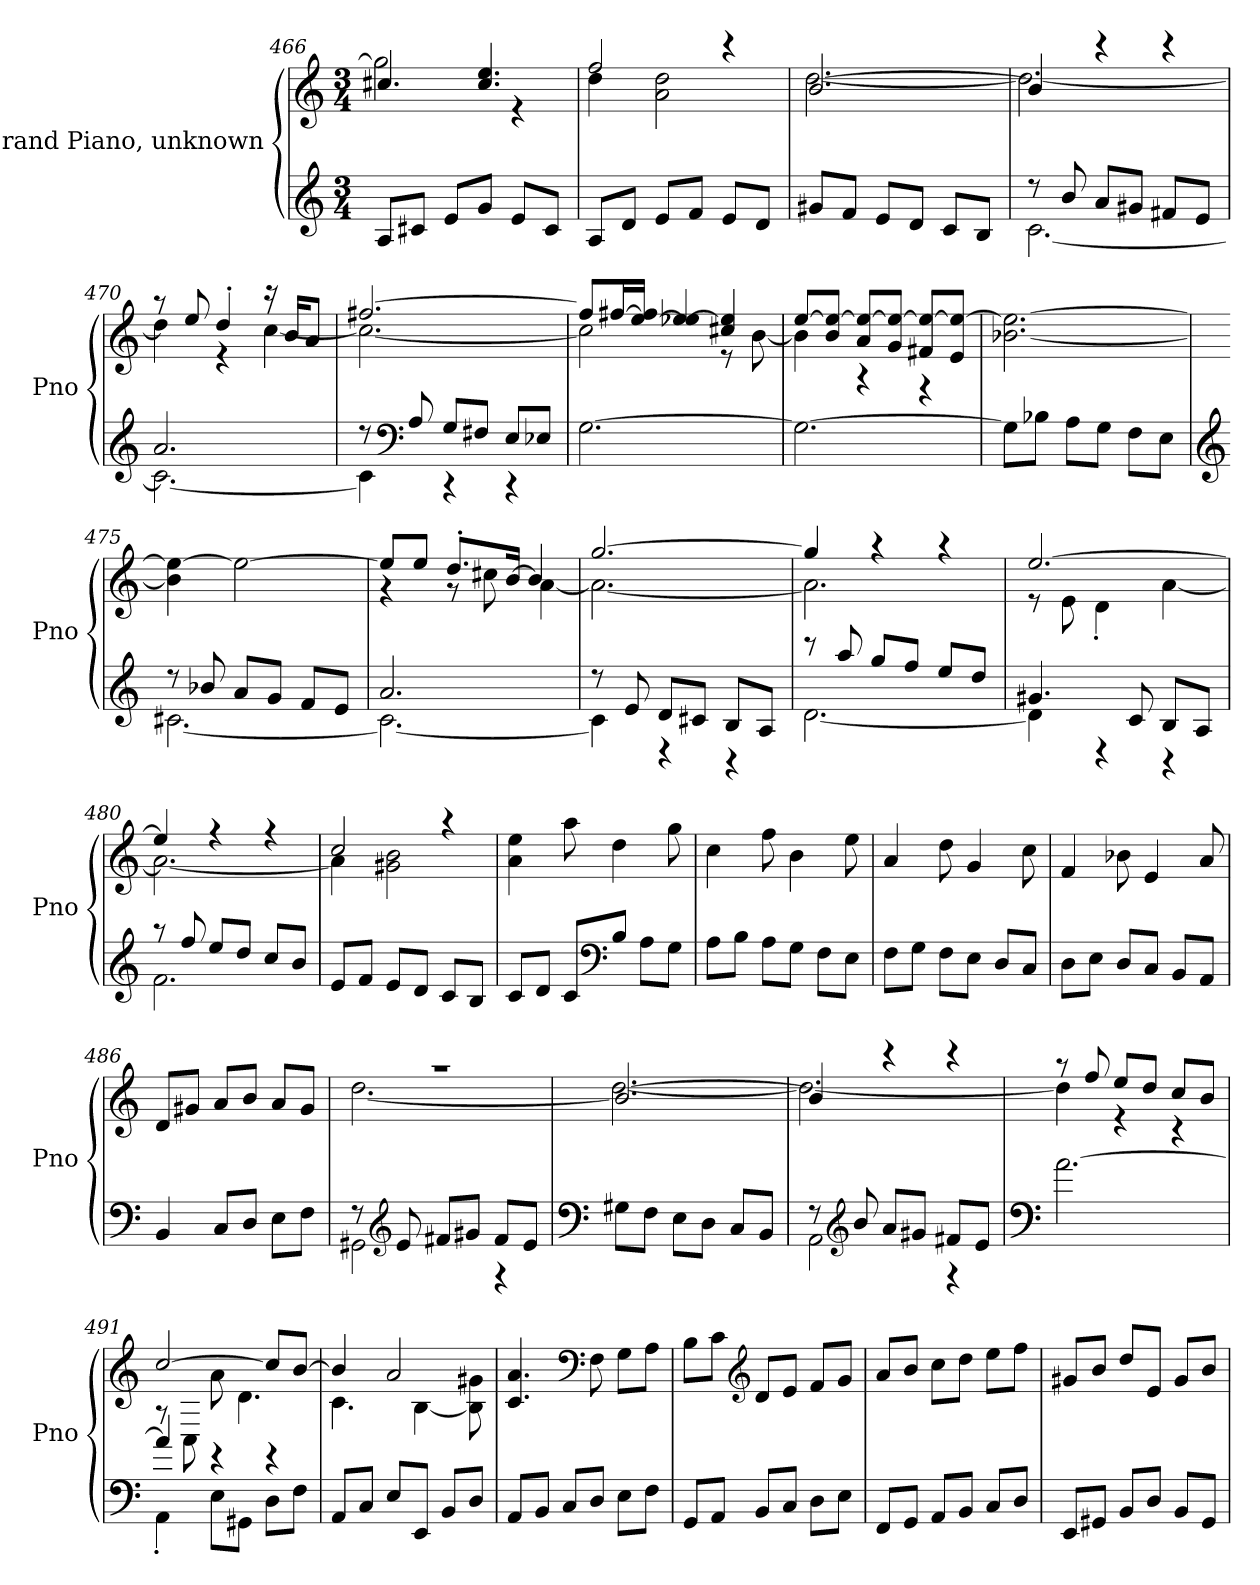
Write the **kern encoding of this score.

**kern	**kern
*part1	*part1
*staff2	*staff1
*I"Grand Piano, unknown	*
*I'Pno	*
*clefG2	*clefG2
*k[]	*k[]
*M3/4	*M3/4
=466	=466
*	*^
8A/L	4.cc#X/	2gg\]
8c#X/J	.	.
8e/L	.	.
8g/J	4.cc#/ 4.ee/	.
8e/L	.	4r
8c#/J	.	.
=467	=467	=467
8A/L	2ff/	4dd\
8d/J	.	.
8e/L	.	2a\ 2dd\
8f/J	.	.
8e/L	4r	.
8d/J	.	.
!!LO:LB:g=z	!!
=468	=468	=468
8g#X/L	[2.b/	[2.dd\
8f/J	.	.
8e/L	.	.
8d/J	.	.
8c/L	.	.
8B/J	.	.
=469	=469	=469
*^	*	*
8r	[2.c\	4b/]	2.dd\_
8b/	.	.	.
8a/L	.	4r	.
8g#X/J	.	.	.
8f#X/L	.	4r	.
8e/J	.	.	.
=470	=470	=470	=470
2.a/	2.c\_	8r	4dd\]
.	.	8ee/	.
.	.	4dd'/	4r
.	.	16r	[4cc\
.	.	16b/KL	.
.	.	8a/J	.
=471	=471	=471	=471
8r	4c\]	[2.ff#X/	2.cc\_
*clefF4	*	*	*
8A/	.	.	.
8G/L	4r	.	.
8F#X/J	.	.	.
8E/L	4r	.	.
8E-X/J	.	.	.
*v	*v	*	*
=472	=472	=472
[2.G\	8ff#/L]	2cc\]
.	[16ff#X/L	.
.	[16ee/ 16ff#/]JJ	.
.	[4ee-X/ 4ee/]	.
.	4cc#X/ 4ee-/]	8r
.	.	[8b\
!!LO:LB:g=z	!!
=473	=473	=473
2.G\_	[8ee/L	4b\]
.	8b/ 8ee/_J	.
.	8a/ 8ee/_L	4r
.	8g/ 8ee/_J	.
.	8f#X/ 8ee/_L	4r
.	8e/ 8ee/_J	.
*	*v	*v
=474	=474
8G\L]	[2.b-X\ 2.ee\_
8B-X\J	.
8A\L	.
8G\J	.
8F\L	.
8E\J	.
=475	=475
*clefG2	*
*^	*
8r	[2.c#X\	4b-\] 4ee\_
8b-X/	.	.
8a/L	.	2ee\_
8g/J	.	.
8f/L	.	.
8e/J	.	.
=476	=476	=476
*	*	*^
2.a/	2.c#\_	8ee/L]	4r
.	.	8ee/J	.
.	.	8.dd'/L	8r
.	.	.	8cc#X\
.	.	[16b/Jk	.
.	.	4b/]	[4a\
=477	=477	=477	=477
8r	4c#\]	[2.gg/	2.a\_
8e/	.	.	.
8d/L	4r	.	.
8c#X/J	.	.	.
8B/L	4r	.	.
8A/J	.	.	.
!!LO:LB:g=z	!!
=478	=478	=478	=478
8r	[2.d\	4gg/]	2.a\]
8aa/	.	.	.
8gg/L	.	4r	.
8ff/J	.	.	.
8ee/L	.	4r	.
8dd/J	.	.	.
=479	=479	=479	=479
4.g#X/	4d\]	[2.ee/	8r
.	.	.	8e\
.	4r	.	4d'\
8c/	.	.	.
8B/L	4r	.	[4a\
8A/J	.	.	.
=480	=480	=480	=480
8r	2.f\	4ee/]	2.a\_
8ff/	.	.	.
8ee/L	.	4r	.
8dd/J	.	.	.
8cc/L	.	4r	.
8b/J	.	.	.
*v	*v	*	*
=481	=481	=481
8e/L	2cc/	4a\]
8f/J	.	.
8e/L	.	2g#X\ 2b\
8d/J	.	.
8c/L	4r	.
8B/J	.	.
*	*v	*v
=482	=482
8c/L	4a\ 4ee\
8d/J	.
8c/L	8aa\
*clefF4	*
8B/J	4dd\
8A\L	.
8G\J	8gg\
=483	=483
8A\L	4cc\
8B\J	.
8A\L	8ff\
8G\J	4b\
8F\L	.
8E\J	8ee\
!!LO:PB:g=z
=484	=484
8F\L	4a/
8G\J	.
8F\L	8dd\
8E\J	4g/
8D/L	.
8C/J	8cc\
=485	=485
8D\L	4f/
8E\J	.
8D/L	8b-X\
8C/J	4e/
8BB/L	.
8AA/J	8a/
=486	=486
4BB/	8d/L
.	8g#X/J
8C/L	8a/L
8D/J	8b/J
8E\L	8a/L
8F\J	8g#/J
=487	=487
*^	*^
8r	2GG#X\	2.r	[2.dd\
*clefG2	*	*	*
8e/	.	.	.
8f#X/L	.	.	.
8g#X/J	.	.	.
8f#/L	4r	.	.
8e/J	.	.	.
*v	*v	*	*
=488	=488	=488
*clefF4	*	*
8G#X\L	[2.b/	2.dd\_
8F\J	.	.
8E\L	.	.
8D\J	.	.
8C/L	.	.
8BB/J	.	.
!!LO:LB:g=z	!!
=489	=489	=489
*^	*	*
8r	2AA\	4b/]	2.dd\_
*clefG2	*	*	*
8b/	.	.	.
8a/L	.	4r	.
8g#X/J	.	.	.
8f#X/L	4r	4r	.
8e/J	.	.	.
*v	*v	*	*
=490	=490	=490
*clefF4	*	*
[2.a\	8r	4dd\]
.	8ff/	.
.	8ee/L	4r
.	8dd/J	.
.	8cc/L	4r
.	8b/J	.
=491	=491	=491
*^	*	*
4a/]	4AA'\	[2cc/	8r
.	.	.	8C\
4r	8E\L	.	8a\
.	8GG#X\J	.	4.d\
4r	8D\L	8cc/L]	.
.	8F\J	[8b/J	.
*v	*v	*	*
=492	=492	=492
8AA/L	4b/]	4.c\
8C/J	.	.
8E/L	2a/	.
8EE/J	.	[4B\
8BB/L	.	.
8D/J	.	8B\] 8g#X\
*	*v	*v
=493	=493
8AA/L	4.c/ 4.a/
8BB/J	.
8C/L	.
*	*clefF4
8D/J	8F\
8E\L	8G\L
8F\J	8A\J
=494	=494
8GG/L	8B\L
8AA/J	8c\J
*	*clefG2
8BB/L	8d/L
8C/J	8e/J
8D\L	8f/L
8E\J	8g/J
!!LO:LB:g=z
=495	=495
8FF/L	8a/L
8GG/J	8b/J
8AA/L	8cc\L
8BB/J	8dd\J
8C/L	8ee\L
8D/J	8ff\J
=496	=496
8EE/L	8g#X/L
8GG#X/J	8b/J
8BB/L	8dd/L
8D/J	8e/J
8BB/L	8g#/L
8GG#/J	8b/J
=	=
*-	*-
